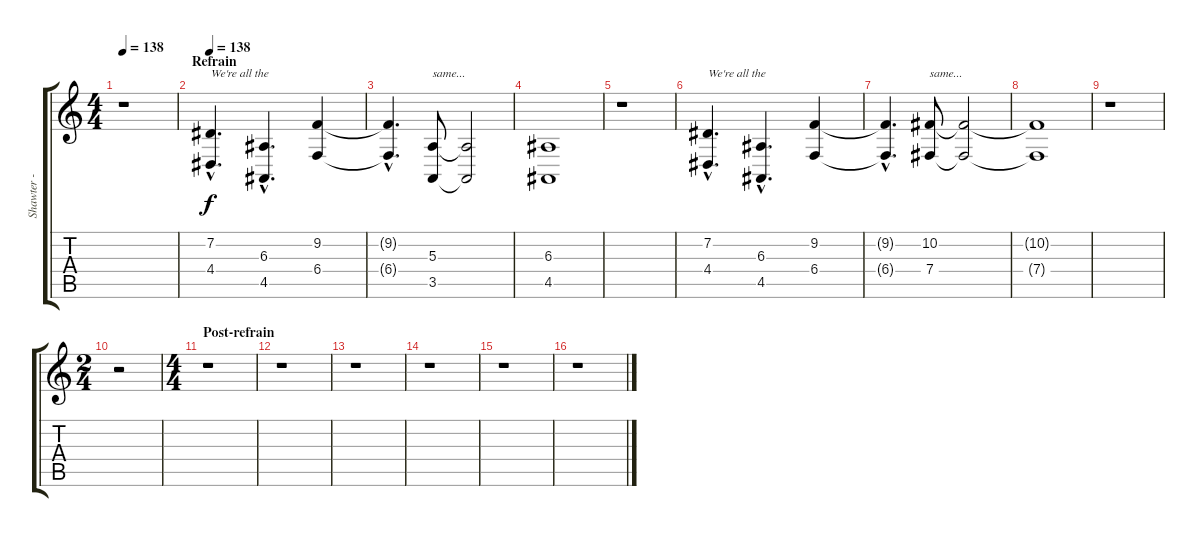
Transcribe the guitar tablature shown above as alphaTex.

\track ("Shawter - Choeurs" "Shawter - ") {instrument cello}
\staff {score tabs}
\tuning (Db4 Ab3 E3 B2 Gb2 B1) {hide}
\ts (4 4)
\tempo 138
\clef g2
\ks c
r.1{dy f} |
\section ("" "Refrain")
\tempo 138
(7.2{hac} 4.4{hac}).4{d txt "We're all the" volume 12 balance 8 instrument cello} (6.3{hac} 4.5{hac}).4{d} (9.2 6.4).4 |
(9.2{hac t} 6.4{hac t}).4{d} (5.3 3.5).8{txt "same..."} (5.3{t} 3.5{t}).2 |
(6.3 4.5).1 |
r.1 |
(7.2{hac} 4.4{hac}).4{d txt "We're all the"} (6.3{hac} 4.5{hac}).4{d} (9.2 6.4).4 |
(9.2{hac t} 6.4{hac t}).4{d} (10.2 7.4).8{txt "same..."} (10.2{t} 7.4{t}).2 |
(10.2{t} 7.4{t}).1 |
r.1 |
\ts (2 4)
r.2 |
\ts (4 4)
\section ("" "Post-refrain")
r.1 |
r.1 |
r.1 |
r.1 |
r.1 |
r.1
